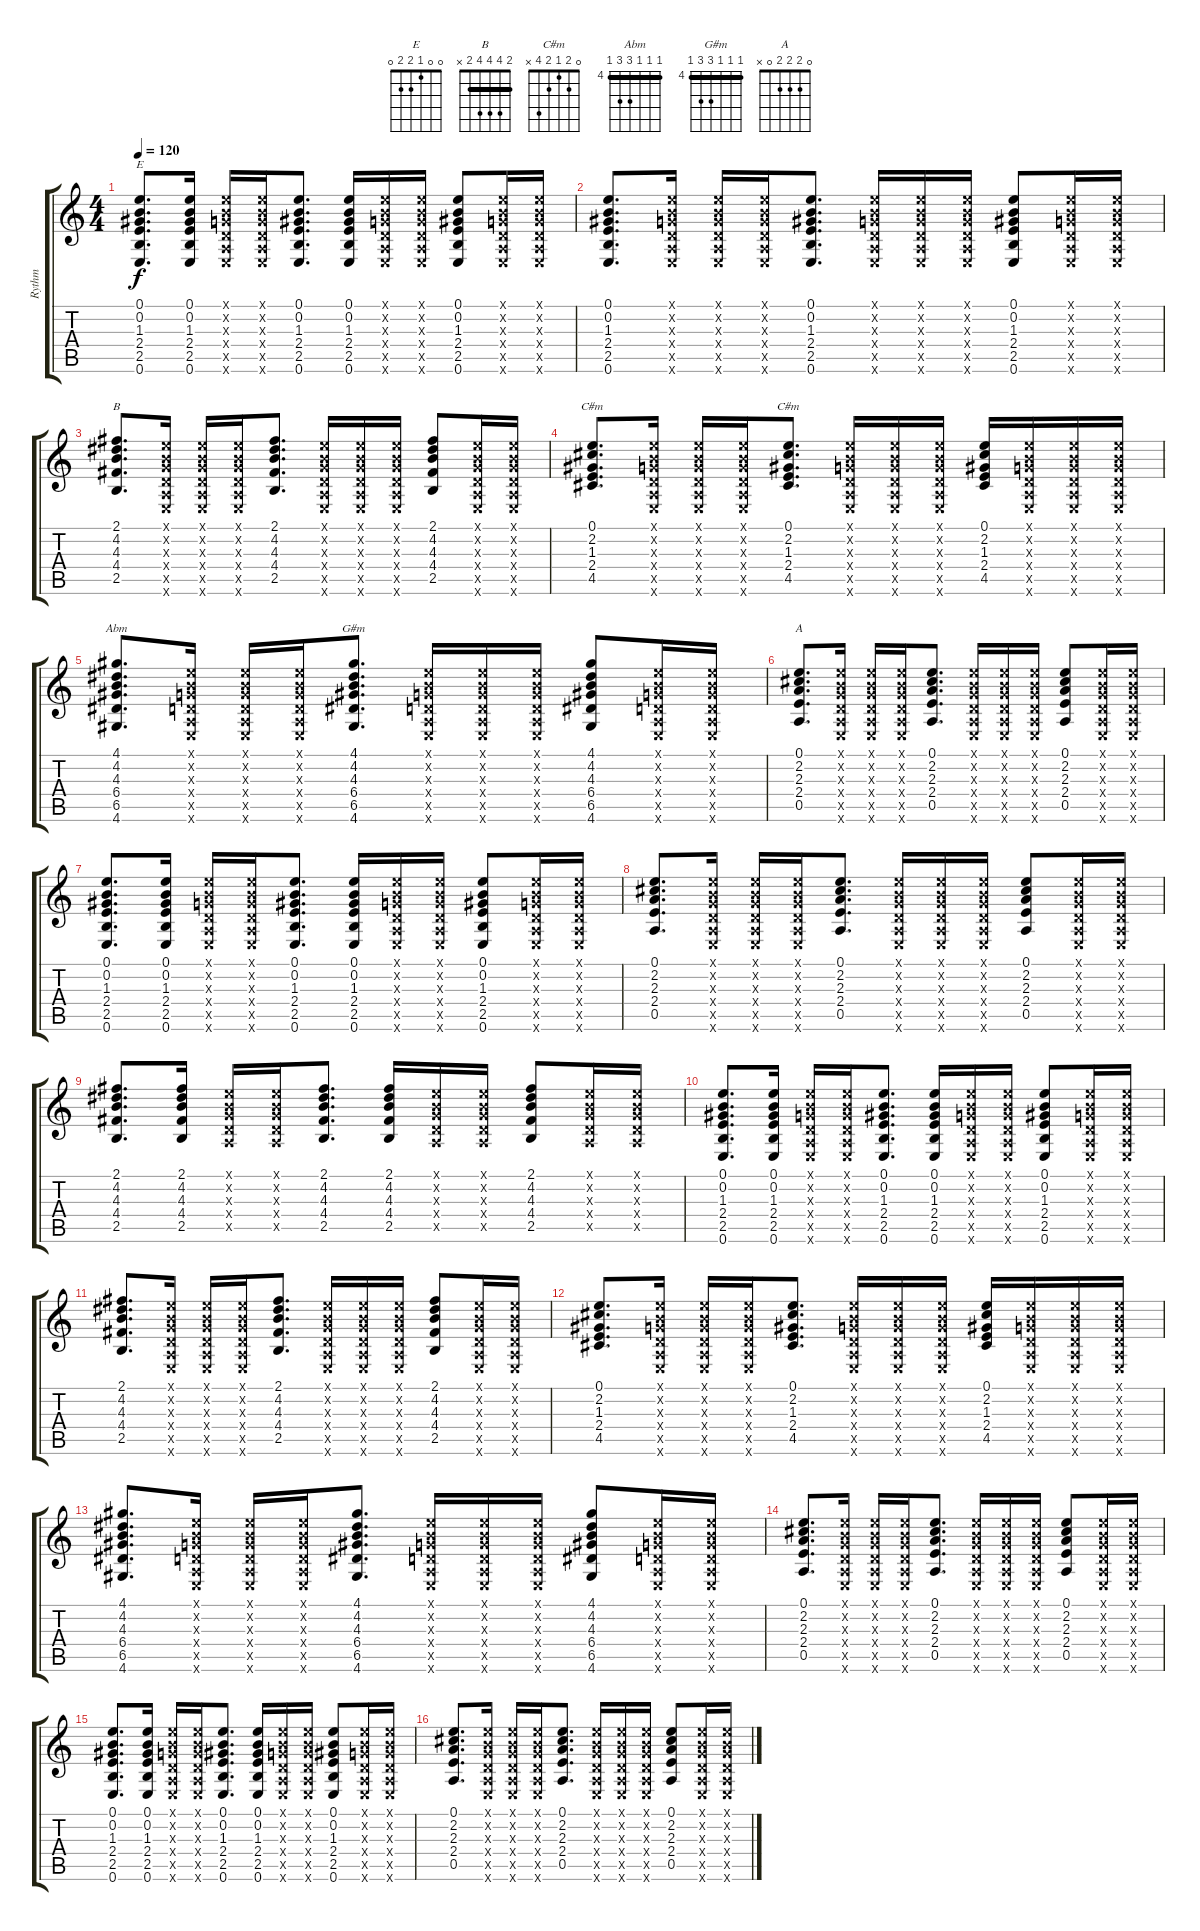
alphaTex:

\track ("Rythm" "Rythm") {instrument acousticguitarsteel}
\staff {score tabs}
\tuning (E4 B3 G3 D3 A2 E2) {hide}
\chord ("E" 0 0 1 2 2 0)
\chord ("B" 2 4 4 4 2 x) {barre 2}
\chord ("C#m" 4 5 6 6 4 x) {firstfret 4 barre 4}
\chord ("C#m" 0 2 1 2 4 x)
\chord ("Abm" 4 4 4 6 6 4) {firstfret 4 barre 4}
\chord ("G#m" 4 4 4 6 6 4) {firstfret 4 barre 4}
\chord ("A" 0 2 2 2 0 x)
\ts (4 4)
\tempo 120
\clef g2
\ks c
(0.1 0.2 1.3 2.4 2.5 0.6).8{d ch "E" dy f} (0.1 0.2 1.3 2.4 2.5 0.6).16 (0.1{x} 0.2{x} 0.3{x} 0.4{x} 0.5{x} 0.6{x}).16 (0.1{x} 0.2{x} 0.3{x} 0.4{x} 0.5{x} 0.6{x}).16 (0.1 0.2 1.3 2.4 2.5 0.6).8{d} (0.1 0.2 1.3 2.4 2.5 0.6).16 (0.1{x} 0.2{x} 0.3{x} 0.4{x} 0.5{x} 0.6{x}).16 (0.1{x} 0.2{x} 0.3{x} 0.4{x} 0.5{x} 0.6{x}).16 (0.1 0.2 1.3 2.4 2.5 0.6).8 (0.1{x} 0.2{x} 0.3{x} 0.4{x} 0.5{x} 0.6{x}).16 (0.1{x} 0.2{x} 0.3{x} 0.4{x} 0.5{x} 0.6{x}).16 |
(0.1 0.2 1.3 2.4 2.5 0.6).8{d} (0.1{x} 0.2{x} 0.3{x} 0.4{x} 0.5{x} 0.6{x}).16 (0.1{x} 0.2{x} 0.3{x} 0.4{x} 0.5{x} 0.6{x}).16 (0.1{x} 0.2{x} 0.3{x} 0.4{x} 0.5{x} 0.6{x}).16 (0.1 0.2 1.3 2.4 2.5 0.6).8{d} (0.1{x} 0.2{x} 0.3{x} 0.4{x} 0.5{x} 0.6{x}).16 (0.1{x} 0.2{x} 0.3{x} 0.4{x} 0.5{x} 0.6{x}).16 (0.1{x} 0.2{x} 0.3{x} 0.4{x} 0.5{x} 0.6{x}).16 (0.1 0.2 1.3 2.4 2.5 0.6).8 (0.1{x} 0.2{x} 0.3{x} 0.4{x} 0.5{x} 0.6{x}).16 (0.1{x} 0.2{x} 0.3{x} 0.4{x} 0.5{x} 0.6{x}).16 |
(2.1 4.2 4.3 4.4 2.5).8{d ch "B"} (0.1{x} 0.2{x} 0.3{x} 0.4{x} 0.5{x} 0.6{x}).16 (0.1{x} 0.2{x} 0.3{x} 0.4{x} 0.5{x} 0.6{x}).16 (0.1{x} 0.2{x} 0.3{x} 0.4{x} 0.5{x} 0.6{x}).16 (2.1 4.2 4.3 4.4 2.5).8{d} (0.1{x} 0.2{x} 0.3{x} 0.4{x} 0.5{x} 0.6{x}).16 (0.1{x} 0.2{x} 0.3{x} 0.4{x} 0.5{x} 0.6{x}).16 (0.1{x} 0.2{x} 0.3{x} 0.4{x} 0.5{x} 0.6{x}).16 (2.1 4.2 4.3 4.4 2.5).8 (0.1{x} 0.2{x} 0.3{x} 0.4{x} 0.5{x} 0.6{x}).16 (0.1{x} 0.2{x} 0.3{x} 0.4{x} 0.5{x} 0.6{x}).16 |
(0.1 2.2 1.3 2.4 4.5).8{d ch "C#m"} (0.1{x} 0.2{x} 0.3{x} 0.4{x} 0.5{x} 0.6{x}).16 (0.1{x} 0.2{x} 0.3{x} 0.4{x} 0.5{x} 0.6{x}).16 (0.1{x} 0.2{x} 0.3{x} 0.4{x} 0.5{x} 0.6{x}).16 (0.1 2.2 1.3 2.4 4.5).8{d ch "C#m"} (0.1{x} 0.2{x} 0.3{x} 0.4{x} 0.5{x} 0.6{x}).16 (0.1{x} 0.2{x} 0.3{x} 0.4{x} 0.5{x} 0.6{x}).16 (0.1{x} 0.2{x} 0.3{x} 0.4{x} 0.5{x} 0.6{x}).16 (0.1 2.2 1.3 2.4 4.5).16 (0.1{x} 0.2{x} 0.3{x} 0.4{x} 0.5{x} 0.6{x}).16 (0.1{x} 0.2{x} 0.3{x} 0.4{x} 0.5{x} 0.6{x}).16 (0.1{x} 0.2{x} 0.3{x} 0.4{x} 0.5{x} 0.6{x}).16 |
(4.1 4.2 4.3 6.4 6.5 4.6).8{d ch "Abm"} (0.1{x} 0.2{x} 0.3{x} 0.4{x} 0.5{x} 0.6{x}).16 (0.1{x} 0.2{x} 0.3{x} 0.4{x} 0.5{x} 0.6{x}).16 (0.1{x} 0.2{x} 0.3{x} 0.4{x} 0.5{x} 0.6{x}).16 (4.1 4.2 4.3 6.4 6.5 4.6).8{d ch "G#m"} (0.1{x} 0.2{x} 0.3{x} 0.4{x} 0.5{x} 0.6{x}).16 (0.1{x} 0.2{x} 0.3{x} 0.4{x} 0.5{x} 0.6{x}).16 (0.1{x} 0.2{x} 0.3{x} 0.4{x} 0.5{x} 0.6{x}).16 (4.1 4.2 4.3 6.4 6.5 4.6).8 (0.1{x} 0.2{x} 0.3{x} 0.4{x} 0.5{x} 0.6{x}).16 (0.1{x} 0.2{x} 0.3{x} 0.4{x} 0.5{x} 0.6{x}).16 |
(0.1 2.2 2.3 2.4 0.5).8{d ch "A"} (0.1{x} 0.2{x} 0.3{x} 0.4{x} 0.5{x} 0.6{x}).16 (0.1{x} 0.2{x} 0.3{x} 0.4{x} 0.5{x} 0.6{x}).16 (0.1{x} 0.2{x} 0.3{x} 0.4{x} 0.5{x} 0.6{x}).16 (0.1 2.2 2.3 2.4 0.5).8{d} (0.1{x} 0.2{x} 0.3{x} 0.4{x} 0.5{x} 0.6{x}).16 (0.1{x} 0.2{x} 0.3{x} 0.4{x} 0.5{x} 0.6{x}).16 (0.1{x} 0.2{x} 0.3{x} 0.4{x} 0.5{x} 0.6{x}).16 (0.1 2.2 2.3 2.4 0.5).8 (0.1{x} 0.2{x} 0.3{x} 0.4{x} 0.5{x} 0.6{x}).16 (0.1{x} 0.2{x} 0.3{x} 0.4{x} 0.5{x} 0.6{x}).16 |
(0.1 0.2 1.3 2.4 2.5 0.6).8{d} (0.1 0.2 1.3 2.4 2.5 0.6).16 (0.1{x} 0.2{x} 0.3{x} 0.4{x} 0.5{x} 0.6{x}).16 (0.1{x} 0.2{x} 0.3{x} 0.4{x} 0.5{x} 0.6{x}).16 (0.1 0.2 1.3 2.4 2.5 0.6).8{d} (0.1 0.2 1.3 2.4 2.5 0.6).16 (0.1{x} 0.2{x} 0.3{x} 0.4{x} 0.5{x} 0.6{x}).16 (0.1{x} 0.2{x} 0.3{x} 0.4{x} 0.5{x} 0.6{x}).16 (0.1 0.2 1.3 2.4 2.5 0.6).8 (0.1{x} 0.2{x} 0.3{x} 0.4{x} 0.5{x} 0.6{x}).16 (0.1{x} 0.2{x} 0.3{x} 0.4{x} 0.5{x} 0.6{x}).16 |
(0.1 2.2 2.3 2.4 0.5).8{d} (0.1{x} 0.2{x} 0.3{x} 0.4{x} 0.5{x} 0.6{x}).16 (0.1{x} 0.2{x} 0.3{x} 0.4{x} 0.5{x} 0.6{x}).16 (0.1{x} 0.2{x} 0.3{x} 0.4{x} 0.5{x} 0.6{x}).16 (0.1 2.2 2.3 2.4 0.5).8{d} (0.1{x} 0.2{x} 0.3{x} 0.4{x} 0.5{x} 0.6{x}).16 (0.1{x} 0.2{x} 0.3{x} 0.4{x} 0.5{x} 0.6{x}).16 (0.1{x} 0.2{x} 0.3{x} 0.4{x} 0.5{x} 0.6{x}).16 (0.1 2.2 2.3 2.4 0.5).8 (0.1{x} 0.2{x} 0.3{x} 0.4{x} 0.5{x} 0.6{x}).16 (0.1{x} 0.2{x} 0.3{x} 0.4{x} 0.5{x} 0.6{x}).16 |
(2.1 4.2 4.3 4.4 2.5).8{d} (2.1 4.2 4.3 4.4 2.5).16 (0.1{x} 0.2{x} 0.3{x} 0.4{x} 0.5{x}).16 (0.1{x} 0.2{x} 0.3{x} 0.4{x} 0.5{x}).16 (2.1 4.2 4.3 4.4 2.5).8{d} (2.1 4.2 4.3 4.4 2.5).16 (0.1{x} 0.2{x} 0.3{x} 0.4{x} 0.5{x}).16 (0.1{x} 0.2{x} 0.3{x} 0.4{x} 0.5{x}).16 (2.1 4.2 4.3 4.4 2.5).8 (0.1{x} 0.2{x} 0.3{x} 0.4{x} 0.5{x}).16 (0.1{x} 0.2{x} 0.3{x} 0.4{x} 0.5{x}).16 |
(0.1 0.2 1.3 2.4 2.5 0.6).8{d} (0.1 0.2 1.3 2.4 2.5 0.6).16 (0.1{x} 0.2{x} 0.3{x} 0.4{x} 0.5{x} 0.6{x}).16 (0.1{x} 0.2{x} 0.3{x} 0.4{x} 0.5{x} 0.6{x}).16 (0.1 0.2 1.3 2.4 2.5 0.6).8{d} (0.1 0.2 1.3 2.4 2.5 0.6).16 (0.1{x} 0.2{x} 0.3{x} 0.4{x} 0.5{x} 0.6{x}).16 (0.1{x} 0.2{x} 0.3{x} 0.4{x} 0.5{x} 0.6{x}).16 (0.1 0.2 1.3 2.4 2.5 0.6).8 (0.1{x} 0.2{x} 0.3{x} 0.4{x} 0.5{x} 0.6{x}).16 (0.1{x} 0.2{x} 0.3{x} 0.4{x} 0.5{x} 0.6{x}).16 |
(2.1 4.2 4.3 4.4 2.5).8{d} (0.1{x} 0.2{x} 0.3{x} 0.4{x} 0.5{x} 0.6{x}).16 (0.1{x} 0.2{x} 0.3{x} 0.4{x} 0.5{x} 0.6{x}).16 (0.1{x} 0.2{x} 0.3{x} 0.4{x} 0.5{x} 0.6{x}).16 (2.1 4.2 4.3 4.4 2.5).8{d} (0.1{x} 0.2{x} 0.3{x} 0.4{x} 0.5{x} 0.6{x}).16 (0.1{x} 0.2{x} 0.3{x} 0.4{x} 0.5{x} 0.6{x}).16 (0.1{x} 0.2{x} 0.3{x} 0.4{x} 0.5{x} 0.6{x}).16 (2.1 4.2 4.3 4.4 2.5).8 (0.1{x} 0.2{x} 0.3{x} 0.4{x} 0.5{x} 0.6{x}).16 (0.1{x} 0.2{x} 0.3{x} 0.4{x} 0.5{x} 0.6{x}).16 |
(0.1 2.2 1.3 2.4 4.5).8{d} (0.1{x} 0.2{x} 0.3{x} 0.4{x} 0.5{x} 0.6{x}).16 (0.1{x} 0.2{x} 0.3{x} 0.4{x} 0.5{x} 0.6{x}).16 (0.1{x} 0.2{x} 0.3{x} 0.4{x} 0.5{x} 0.6{x}).16 (0.1 2.2 1.3 2.4 4.5).8{d} (0.1{x} 0.2{x} 0.3{x} 0.4{x} 0.5{x} 0.6{x}).16 (0.1{x} 0.2{x} 0.3{x} 0.4{x} 0.5{x} 0.6{x}).16 (0.1{x} 0.2{x} 0.3{x} 0.4{x} 0.5{x} 0.6{x}).16 (0.1 2.2 1.3 2.4 4.5).16 (0.1{x} 0.2{x} 0.3{x} 0.4{x} 0.5{x} 0.6{x}).16 (0.1{x} 0.2{x} 0.3{x} 0.4{x} 0.5{x} 0.6{x}).16 (0.1{x} 0.2{x} 0.3{x} 0.4{x} 0.5{x} 0.6{x}).16 |
(4.1 4.2 4.3 6.4 6.5 4.6).8{d} (0.1{x} 0.2{x} 0.3{x} 0.4{x} 0.5{x} 0.6{x}).16 (0.1{x} 0.2{x} 0.3{x} 0.4{x} 0.5{x} 0.6{x}).16 (0.1{x} 0.2{x} 0.3{x} 0.4{x} 0.5{x} 0.6{x}).16 (4.1 4.2 4.3 6.4 6.5 4.6).8{d} (0.1{x} 0.2{x} 0.3{x} 0.4{x} 0.5{x} 0.6{x}).16 (0.1{x} 0.2{x} 0.3{x} 0.4{x} 0.5{x} 0.6{x}).16 (0.1{x} 0.2{x} 0.3{x} 0.4{x} 0.5{x} 0.6{x}).16 (4.1 4.2 4.3 6.4 6.5 4.6).8 (0.1{x} 0.2{x} 0.3{x} 0.4{x} 0.5{x} 0.6{x}).16 (0.1{x} 0.2{x} 0.3{x} 0.4{x} 0.5{x} 0.6{x}).16 |
(0.1 2.2 2.3 2.4 0.5).8{d} (0.1{x} 0.2{x} 0.3{x} 0.4{x} 0.5{x} 0.6{x}).16 (0.1{x} 0.2{x} 0.3{x} 0.4{x} 0.5{x} 0.6{x}).16 (0.1{x} 0.2{x} 0.3{x} 0.4{x} 0.5{x} 0.6{x}).16 (0.1 2.2 2.3 2.4 0.5).8{d} (0.1{x} 0.2{x} 0.3{x} 0.4{x} 0.5{x} 0.6{x}).16 (0.1{x} 0.2{x} 0.3{x} 0.4{x} 0.5{x} 0.6{x}).16 (0.1{x} 0.2{x} 0.3{x} 0.4{x} 0.5{x} 0.6{x}).16 (0.1 2.2 2.3 2.4 0.5).8 (0.1{x} 0.2{x} 0.3{x} 0.4{x} 0.5{x} 0.6{x}).16 (0.1{x} 0.2{x} 0.3{x} 0.4{x} 0.5{x} 0.6{x}).16 |
(0.1 0.2 1.3 2.4 2.5 0.6).8{d} (0.1 0.2 1.3 2.4 2.5 0.6).16 (0.1{x} 0.2{x} 0.3{x} 0.4{x} 0.5{x} 0.6{x}).16 (0.1{x} 0.2{x} 0.3{x} 0.4{x} 0.5{x} 0.6{x}).16 (0.1 0.2 1.3 2.4 2.5 0.6).8{d} (0.1 0.2 1.3 2.4 2.5 0.6).16 (0.1{x} 0.2{x} 0.3{x} 0.4{x} 0.5{x} 0.6{x}).16 (0.1{x} 0.2{x} 0.3{x} 0.4{x} 0.5{x} 0.6{x}).16 (0.1 0.2 1.3 2.4 2.5 0.6).8 (0.1{x} 0.2{x} 0.3{x} 0.4{x} 0.5{x} 0.6{x}).16 (0.1{x} 0.2{x} 0.3{x} 0.4{x} 0.5{x} 0.6{x}).16 |
(0.1 2.2 2.3 2.4 0.5).8{d} (0.1{x} 0.2{x} 0.3{x} 0.4{x} 0.5{x} 0.6{x}).16 (0.1{x} 0.2{x} 0.3{x} 0.4{x} 0.5{x} 0.6{x}).16 (0.1{x} 0.2{x} 0.3{x} 0.4{x} 0.5{x} 0.6{x}).16 (0.1 2.2 2.3 2.4 0.5).8{d} (0.1{x} 0.2{x} 0.3{x} 0.4{x} 0.5{x} 0.6{x}).16 (0.1{x} 0.2{x} 0.3{x} 0.4{x} 0.5{x} 0.6{x}).16 (0.1{x} 0.2{x} 0.3{x} 0.4{x} 0.5{x} 0.6{x}).16 (0.1 2.2 2.3 2.4 0.5).8 (0.1{x} 0.2{x} 0.3{x} 0.4{x} 0.5{x} 0.6{x}).16 (0.1{x} 0.2{x} 0.3{x} 0.4{x} 0.5{x} 0.6{x}).16
